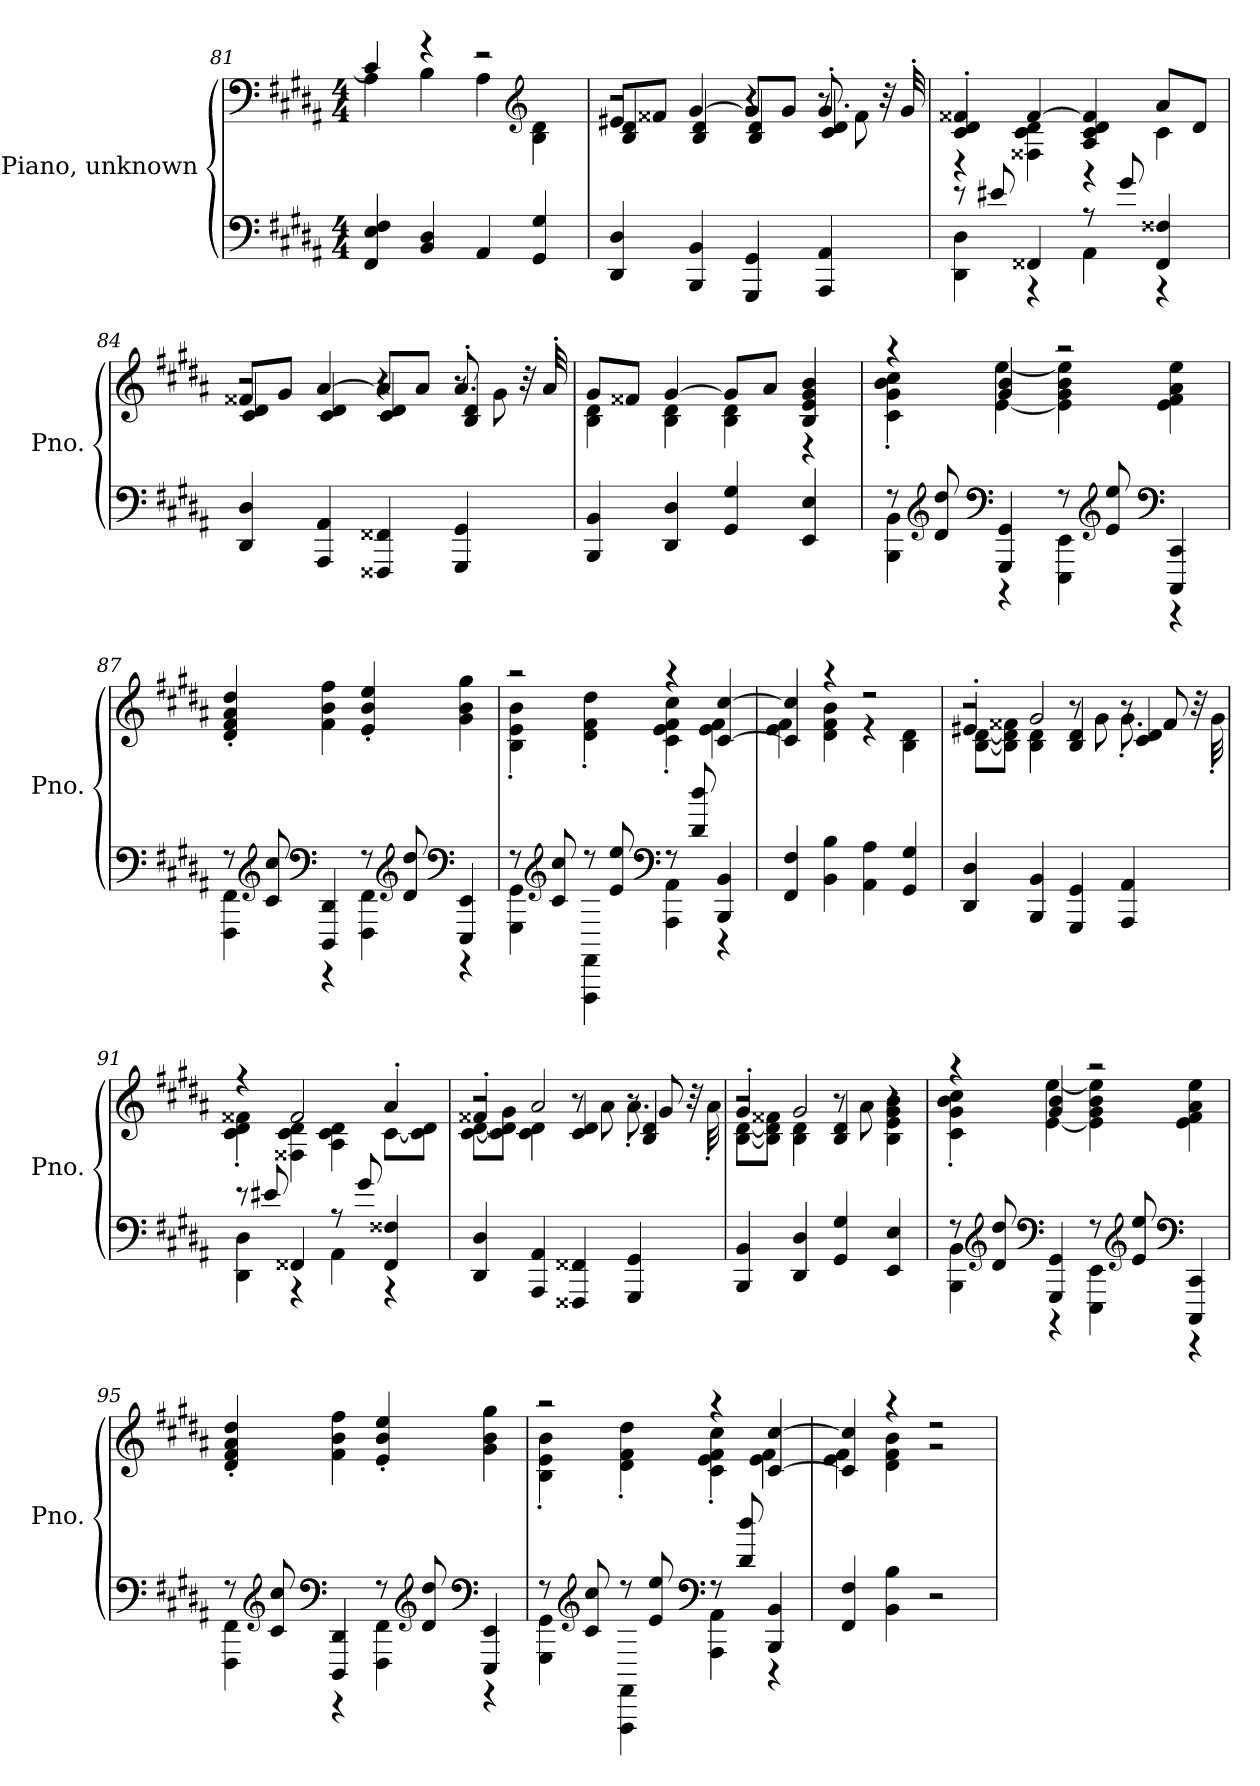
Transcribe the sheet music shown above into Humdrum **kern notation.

**kern	**kern
*part1	*part1
*staff2	*staff1
*I"Piano, unknown	*
*I'Pno.	*
*clefF4	*clefF4
*k[f#c#g#d#a#]	*k[f#c#g#d#a#]
*M4/4	*M4/4
=81	=81
*	*^
4FF#/ 4E/ 4F#/	4c#/]	4A#\
4BB/ 4D#/	4r	4B\
4AA#/	2r	4A#\
*	*clefG2	*
4GG#/ 4G#/	.	4B\ 4d#\
!!LO:LB:g=z
=82	=82	=82
*	*	*^
4DD#/ 4D#/	8e#X/L	2r	4B/ 4d#/
.	8f##X/J	.	.
4BBB/ 4BB/	[4g#/	.	4B/ 4d#/
4GGG#/ 4GG#/	8g#/L]	4r	4B/ 4d#/
.	8g#/J	.	.
4AAA#/ 4AA#/	8.g#'/	8r	4c#/ 4d#/
.	.	8f##\	.
.	32r	.	.
.	32g#'/	.	.
*	*	*v	*v
=83	=83	=83
*^	*	*
8r	4DD#\ 4D#\	4c#/' 4d#/' 4f##X/'	4r
8e#X/	.	.	.
4FF##X/	4r	[4f##/	4F##X\ 4c#\ 4d#\
8r	4AA#\	4A#/ 4c#/ 4d#/ 4f##/]	4r
8g#/	.	.	.
4FF##/ 4F##X/	4r	8a#/L	4c#\
.	.	8d#/J	.
*v	*v	*	*
=84	=84	=84
*	*	*^
4DD#/ 4D#/	8f##X/L	2r	4c#/ 4d#/
.	8g#/J	.	.
4AAA#/ 4AA#/	[4a#/	.	4c#/ 4d#/
4FFF##X/ 4FF##X/	8a#/L]	4r	4c#/ 4d#/
.	8a#/J	.	.
4GGG#/ 4GG#/	8.a#'/	8r	4B/ 4d#/
.	.	8g#\	.
.	32r	.	.
.	32a#'/	.	.
*	*	*v	*v
!!LO:LB:g=z
=85	=85	=85
4BBB/ 4BB/	8g#/L	4B\ 4d#\
.	8f##X/J	.
4DD#/ 4D#/	[4g#/	4B\ 4d#\
4GG#/ 4G#/	8g#/L]	4B\ 4d#\
.	8a#/J	.
4EE/ 4E/	4B/ 4e/ 4g#/ 4b/	4r
=86	=86	=86
*^	*	*
8r	4BBB\ 4BB\	4r	4c#\' 4g#\' 4b\' 4cc#\'
*clefG2	*	*	*
8d#/ 8dd#/	.	.	.
*clefF4	*	*	*
4GGG#/ 4GG#/	4r	4g#/ 4b/	[4e\ [4ee\
8r	4EEE\ 4EE\	2r	4e\] 4g#\ 4b\ 4ee\]
*clefG2	*	*	*
8e/ 8ee/	.	.	.
*clefF4	*	*	*
4CCC#/ 4CC#/	4r	.	4e\ 4f#\ 4a#\ 4ee\
*	*	*v	*v
=87	=87	=87
8r	4FFF#\ 4FF#\	4d#/' 4f#/' 4a#/' 4dd#/'
*clefG2	*	*
8c#/ 8cc#/	.	.
*clefF4	*	*
4DDD#/ 4DD#/	4r	4f#\ 4b\ 4ff#\
8r	4FFF#\ 4FF#\	4e/' 4b/' 4ee/'
*clefG2	*	*
8d#/ 8dd#/	.	.
*clefF4	*	*
4EEE/ 4EE/	4r	4g#\ 4b\ 4gg#\
!!LO:PB:g=z
=88	=88	=88
*	*	*^
8r	4GGG#\ 4GG#\	2r	4B\' 4e\' 4b\'
*clefG2	*	*	*
8c#/ 8cc#/	.	.	.
8r	4FFF#\ 4FF#\	.	4d#\' 4f#\' 4dd#\'
8e/ 8ee/	.	.	.
*clefF4	*	*	*
8r	4AAA#\ 4AA#\	4r	4c#\' 4e\' 4f#\' 4cc#\'
8d#/ 8dd#/	.	.	.
4BBB/ 4BB/	4r	[4c#/ [4cc#/	4e\ 4f#\
*v	*v	*	*
=89	=89	=89
4FF#/ 4F#/	4c#/] 4cc#/]	4e\ 4f#\
4BB\ 4B\	4r	4d#\ 4f#\ 4b\
4AA#\ 4A#\	2r	4r
4GG#/ 4G#/	.	4B\ 4d#\
=90	=90	=90
*	*	*^
4DD#/ 4D#/	4e#X'/	[8B\ [8d#\L	2r
.	.	8B\] 8d#\] 8f##X\J	.
4BBB/ 4BB/	2g#/	4B\ 4d#\	.
4GGG#/ 4GG#/	.	8r	4B/ 4d#/
.	.	8g#\	.
4AAA#/ 4AA#/	8r	8.g#'\	4c#/ 4d#/
.	8f##/	.	.
.	.	32r	.
.	.	32g#'\	.
*	*	*v	*v
!!LO:LB:g=z
=91	=91	=91
*^	*	*
8r	4DD#\ 4D#\	4r	4c#\' 4d#\' 4f##X\'
8e#X/	.	.	.
4FF##X/	4r	2f##/	4F##X\ 4c#\ 4d#\
8r	4AA#\	.	4A#\ 4c#\ 4d#\
8g#/	.	.	.
4FF##/ 4F##X/	4r	4a#'/	[8c#\L
.	.	.	8c#\] 8d#\J
*v	*v	*	*
=92	=92	=92
*	*	*^
4DD#/ 4D#/	4f##X'/	[8c#\ [8d#\L	2r
.	.	8c#\] 8d#\] 8g#\J	.
4AAA#/ 4AA#/	2a#/	4c#\ 4d#\	.
4FFF##X/ 4FF##X/	.	8r	4c#/ 4d#/
.	.	8a#\	.
4GGG#/ 4GG#/	8r	8.a#'\	4B/ 4d#/
.	8g#/	.	.
.	.	32r	.
.	.	32a#'\	.
=93	=93	=93	=93
4BBB/ 4BB/	4g#'/	[8B\ [8d#\L	2r
.	.	8B\] 8d#\] 8f##X\J	.
4DD#/ 4D#/	2g#/	4B\ 4d#\	.
4GG#/ 4G#/	.	8r	4B/ 4d#/
.	.	8a#\	.
4EE/ 4E/	4r	4B\ 4e\ 4g#\ 4b\	4r
*	*	*v	*v
!!LO:LB:g=z
=94	=94	=94
*^	*	*
8r	4BBB\ 4BB\	4r	4c#\' 4g#\' 4b\' 4cc#\'
*clefG2	*	*	*
8d#/ 8dd#/	.	.	.
*clefF4	*	*	*
4GGG#/ 4GG#/	4r	4g#/ 4b/	[4e\ [4ee\
8r	4EEE\ 4EE\	2r	4e\] 4g#\ 4b\ 4ee\]
*clefG2	*	*	*
8e/ 8ee/	.	.	.
*clefF4	*	*	*
4CCC#/ 4CC#/	4r	.	4e\ 4f#\ 4a#\ 4ee\
*	*	*v	*v
=95	=95	=95
8r	4FFF#\ 4FF#\	4d#/' 4f#/' 4a#/' 4dd#/'
*clefG2	*	*
8c#/ 8cc#/	.	.
*clefF4	*	*
4DDD#/ 4DD#/	4r	4f#\ 4b\ 4ff#\
8r	4FFF#\ 4FF#\	4e/' 4b/' 4ee/'
*clefG2	*	*
8d#/ 8dd#/	.	.
*clefF4	*	*
4EEE/ 4EE/	4r	4g#\ 4b\ 4gg#\
!!LO:LB:g=z
=96	=96	=96
*	*	*^
8r	4GGG#\ 4GG#\	2r	4B\' 4e\' 4b\'
*clefG2	*	*	*
8c#/ 8cc#/	.	.	.
8r	4FFF#\ 4FF#\	.	4d#\' 4f#\' 4dd#\'
8e/ 8ee/	.	.	.
*clefF4	*	*	*
8r	4AAA#\ 4AA#\	4r	4c#\' 4e\' 4f#\' 4cc#\'
8d#/ 8dd#/	.	.	.
4BBB/ 4BB/	4r	[4c#/ [4cc#/	4e\ 4f#\
*v	*v	*	*
=97	=97	=97
4FF#/ 4F#/	4c#/] 4cc#/]	4e\ 4f#\
4BB\ 4B\	4r	4d#\ 4f#\ 4b\
2r	2r	2r
*	*v	*v
=	=
*-	*-
